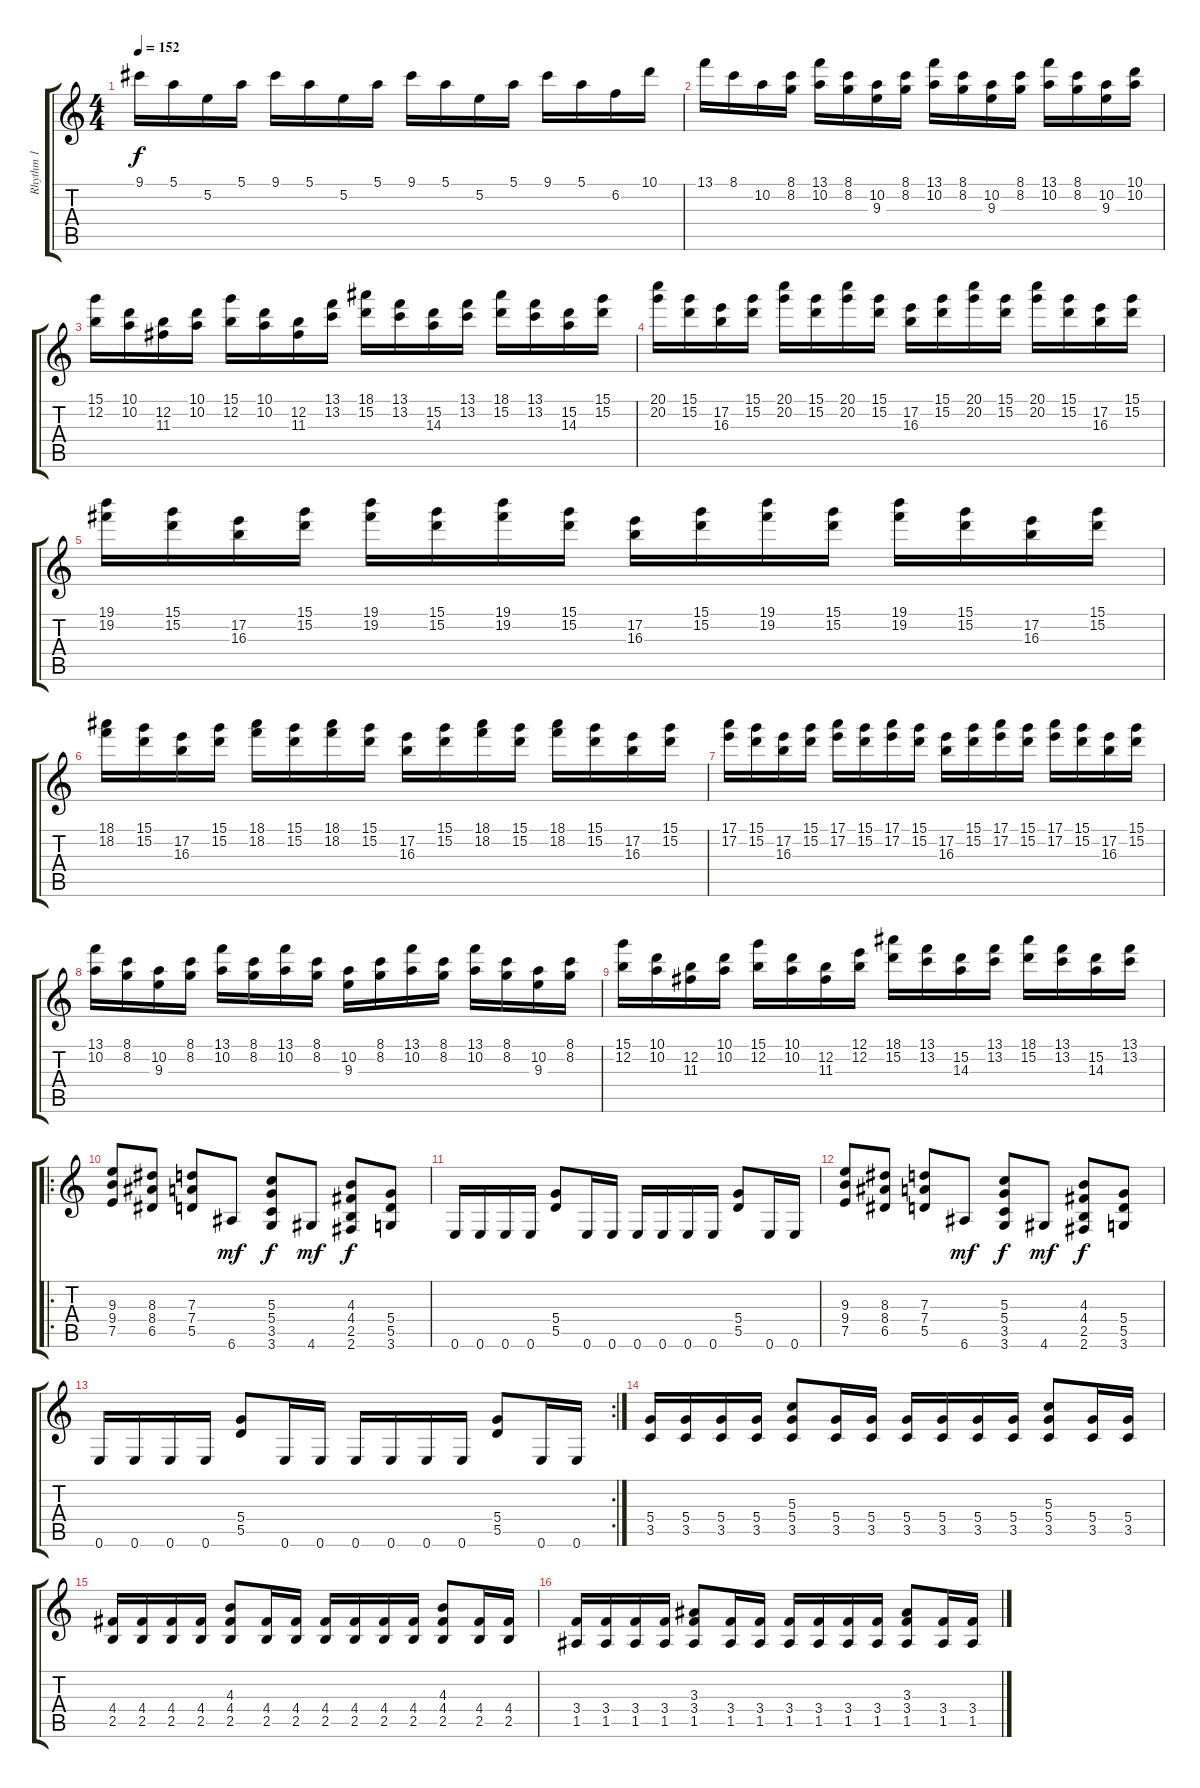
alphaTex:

\track ("Rhythm 1" "Rhythm 1") {instrument overdrivenguitar}
\staff {score tabs}
\tuning (E4 B3 G3 D3 A2 E2) {hide}
\ts (4 4)
\tempo 152
\clef g2
\ks c
9.1.16{dy f} 5.1.16 5.2.16 5.1.16 9.1.16 5.1.16 5.2.16 5.1.16 9.1.16 5.1.16 5.2.16 5.1.16 9.1.16 5.1.16 6.2.16 10.1.16 |
13.1.16{volume 10} 8.1.16 10.2.16 (8.1 8.2).16 (13.1 10.2).16 (8.1 8.2).16 (10.2 9.3).16 (8.1 8.2).16 (13.1 10.2).16 (8.1 8.2).16 (10.2 9.3).16 (8.1 8.2).16 (13.1 10.2).16 (8.1 8.2).16 (10.2 9.3).16 (10.1 10.2).16 |
(15.1 12.2).16 (10.1 10.2).16 (12.2 11.3).16 (10.1 10.2).16 (15.1 12.2).16 (10.1 10.2).16 (12.2 11.3).16 (13.1 13.2).16 (18.1 15.2).16 (13.1 13.2).16 (15.2 14.3).16 (13.1 13.2).16 (18.1 15.2).16 (13.1 13.2).16 (15.2 14.3).16 (15.1 15.2).16 |
(20.1 20.2).16 (15.1 15.2).16 (17.2 16.3).16 (15.1 15.2).16 (20.1 20.2).16 (15.1 15.2).16 (20.1 20.2).16 (15.1 15.2).16 (17.2 16.3).16 (15.1 15.2).16 (20.1 20.2).16 (15.1 15.2).16 (20.1 20.2).16 (15.1 15.2).16 (17.2 16.3).16 (15.1 15.2).16 |
(19.1 19.2).16 (15.1 15.2).16 (17.2 16.3).16 (15.1 15.2).16 (19.1 19.2).16 (15.1 15.2).16 (19.1 19.2).16 (15.1 15.2).16 (17.2 16.3).16 (15.1 15.2).16 (19.1 19.2).16 (15.1 15.2).16 (19.1 19.2).16 (15.1 15.2).16 (17.2 16.3).16 (15.1 15.2).16 |
(18.1 18.2).16 (15.1 15.2).16 (17.2 16.3).16 (15.1 15.2).16 (18.1 18.2).16 (15.1 15.2).16 (18.1 18.2).16 (15.1 15.2).16 (17.2 16.3).16 (15.1 15.2).16 (18.1 18.2).16 (15.1 15.2).16 (18.1 18.2).16 (15.1 15.2).16 (17.2 16.3).16 (15.1 15.2).16 |
(17.1 17.2).16 (15.1 15.2).16 (17.2 16.3).16 (15.1 15.2).16 (17.1 17.2).16 (15.1 15.2).16 (17.1 17.2).16 (15.1 15.2).16 (17.2 16.3).16 (15.1 15.2).16 (17.1 17.2).16 (15.1 15.2).16 (17.1 17.2).16 (15.1 15.2).16 (17.2 16.3).16 (15.1 15.2).16 |
(13.1 10.2).16 (8.1 8.2).16 (10.2 9.3).16 (8.1 8.2).16 (13.1 10.2).16 (8.1 8.2).16 (13.1 10.2).16 (8.1 8.2).16 (10.2 9.3).16 (8.1 8.2).16 (13.1 10.2).16 (8.1 8.2).16 (13.1 10.2).16 (8.1 8.2).16 (10.2 9.3).16 (8.1 8.2).16 |
(15.1 12.2).16 (10.1 10.2).16 (12.2 11.3).16 (10.1 10.2).16 (15.1 12.2).16 (10.1 10.2).16 (12.2 11.3).16 (12.1 12.2).16 (18.1 15.2).16 (13.1 13.2).16 (15.2 14.3).16 (13.1 13.2).16 (18.1 15.2).16 (13.1 13.2).16 (15.2 14.3).16 (13.1 13.2).16 |
\ro
(9.3 9.4 7.5).8 (8.3 8.4 6.5).8 (7.3 7.4 5.5).8 6.6.8{dy mf} (5.3 5.4 3.5 3.6).8{dy f} 4.6.8{dy mf} (4.3 4.4 2.5 2.6).8{dy f} (5.4 5.5 3.6).8 |
0.6.16 0.6.16 0.6.16 0.6.16 (5.4 5.5).8 0.6.16 0.6.16 0.6.16 0.6.16 0.6.16 0.6.16 (5.4 5.5).8 0.6.16 0.6.16 |
(9.3 9.4 7.5).8 (8.3 8.4 6.5).8 (7.3 7.4 5.5).8 6.6.8{dy mf} (5.3 5.4 3.5 3.6).8{dy f} 4.6.8{dy mf} (4.3 4.4 2.5 2.6).8{dy f} (5.4 5.5 3.6).8 |
\rc 2
0.6.16 0.6.16 0.6.16 0.6.16 (5.4 5.5).8 0.6.16 0.6.16 0.6.16 0.6.16 0.6.16 0.6.16 (5.4 5.5).8 0.6.16 0.6.16 |
(5.4 3.5).16 (5.4 3.5).16 (5.4 3.5).16 (5.4 3.5).16 (5.3 5.4 3.5).8 (5.4 3.5).16 (5.4 3.5).16 (5.4 3.5).16 (5.4 3.5).16 (5.4 3.5).16 (5.4 3.5).16 (5.3 5.4 3.5).8 (5.4 3.5).16 (5.4 3.5).16 |
(4.4 2.5).16 (4.4 2.5).16 (4.4 2.5).16 (4.4 2.5).16 (4.3 4.4 2.5).8 (4.4 2.5).16 (4.4 2.5).16 (4.4 2.5).16 (4.4 2.5).16 (4.4 2.5).16 (4.4 2.5).16 (4.3 4.4 2.5).8 (4.4 2.5).16 (4.4 2.5).16 |
(3.4 1.5).16 (3.4 1.5).16 (3.4 1.5).16 (3.4 1.5).16 (3.3 3.4 1.5).8 (3.4 1.5).16 (3.4 1.5).16 (3.4 1.5).16 (3.4 1.5).16 (3.4 1.5).16 (3.4 1.5).16 (3.3 3.4 1.5).8 (3.4 1.5).16 (3.4 1.5).16
